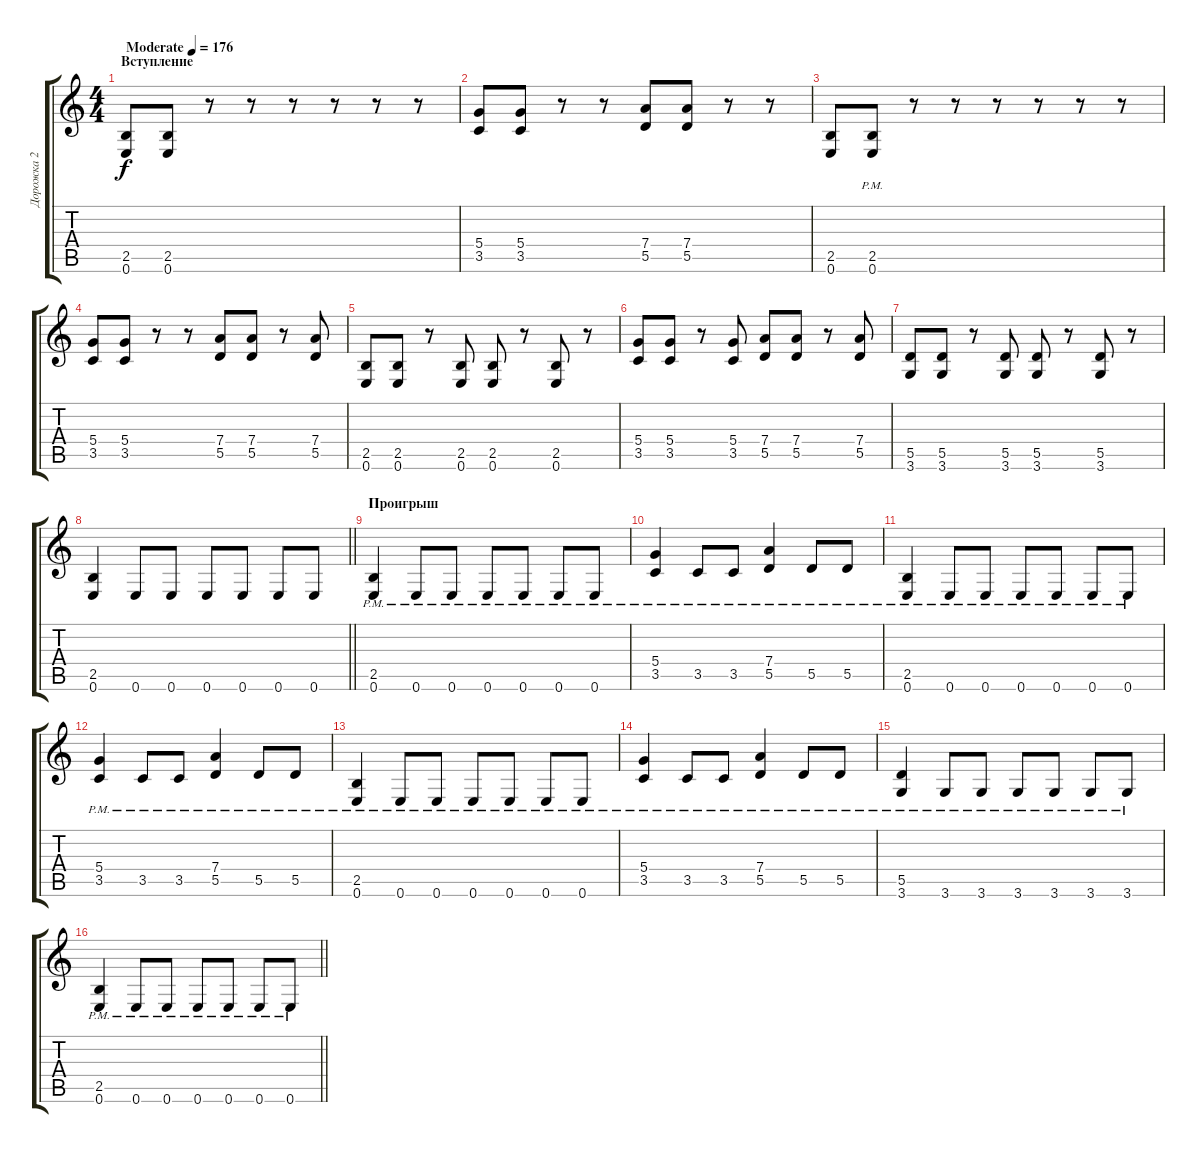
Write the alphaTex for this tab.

\track ("Дорожка 2" "Дорожка 2") {instrument overdrivenguitar}
\staff {score tabs}
\tuning (E4 B3 G3 D3 A2 E2) {hide}
\ts (4 4)
\section ("" "Вступление")
\tempo (176 "Moderate")
\clef g2
\ks c
(2.5 0.6).8{dy f instrument overdrivenguitar} (2.5 0.6).8 r.8 r.8 r.8 r.8 r.8 r.8 |
(5.4 3.5).8 (5.4 3.5).8 r.8 r.8 (7.4 5.5).8 (7.4 5.5).8 r.8 r.8 |
(2.5 0.6).8 (2.5 0.6{pm}).8 r.8 r.8 r.8 r.8 r.8 r.8 |
(5.4 3.5).8 (5.4 3.5).8 r.8 r.8 (7.4 5.5).8 (7.4 5.5).8 r.8 (7.4 5.5).8 |
(2.5 0.6).8 (2.5 0.6).8 r.8 (2.5 0.6).8 (2.5 0.6).8 r.8 (2.5 0.6).8 r.8 |
(5.4 3.5).8 (5.4 3.5).8 r.8 (5.4 3.5).8 (7.4 5.5).8 (7.4 5.5).8 r.8 (7.4 5.5).8 |
(5.5 3.6).8 (5.5 3.6).8 r.8 (5.5 3.6).8 (5.5 3.6).8 r.8 (5.5 3.6).8 r.8 |
\barLineRight lightlight
(2.5 0.6).4 0.6.8 0.6.8 0.6.8 0.6.8 0.6.8 0.6.8 |
\section ("" "Проигрыш")
(2.5 0.6{pm}).4 0.6{pm}.8 0.6{pm}.8 0.6{pm}.8 0.6{pm}.8 0.6{pm}.8 0.6{pm}.8 |
(5.4{pm} 3.5{pm}).4 3.5{pm}.8 3.5{pm}.8 (7.4{pm} 5.5{pm}).4 5.5{pm}.8 5.5{pm}.8 |
(2.5 0.6{pm}).4 0.6{pm}.8 0.6{pm}.8 0.6{pm}.8 0.6{pm}.8 0.6{pm}.8 0.6{pm}.8 |
(5.4{pm} 3.5{pm}).4 3.5{pm}.8 3.5{pm}.8 (7.4{pm} 5.5{pm}).4 5.5{pm}.8 5.5{pm}.8 |
(2.5 0.6{pm}).4 0.6{pm}.8 0.6{pm}.8 0.6{pm}.8 0.6{pm}.8 0.6{pm}.8 0.6{pm}.8 |
(5.4{pm} 3.5{pm}).4 3.5{pm}.8 3.5{pm}.8 (7.4{pm} 5.5{pm}).4 5.5{pm}.8 5.5{pm}.8 |
(5.5 3.6{pm}).4 3.6{pm}.8 3.6{pm}.8 3.6{pm}.8 3.6{pm}.8 3.6{pm}.8 3.6{pm}.8 |
\barLineRight lightlight
(2.5 0.6{pm}).4 0.6{pm}.8 0.6{pm}.8 0.6{pm}.8 0.6{pm}.8 0.6{pm}.8 0.6{pm}.8
